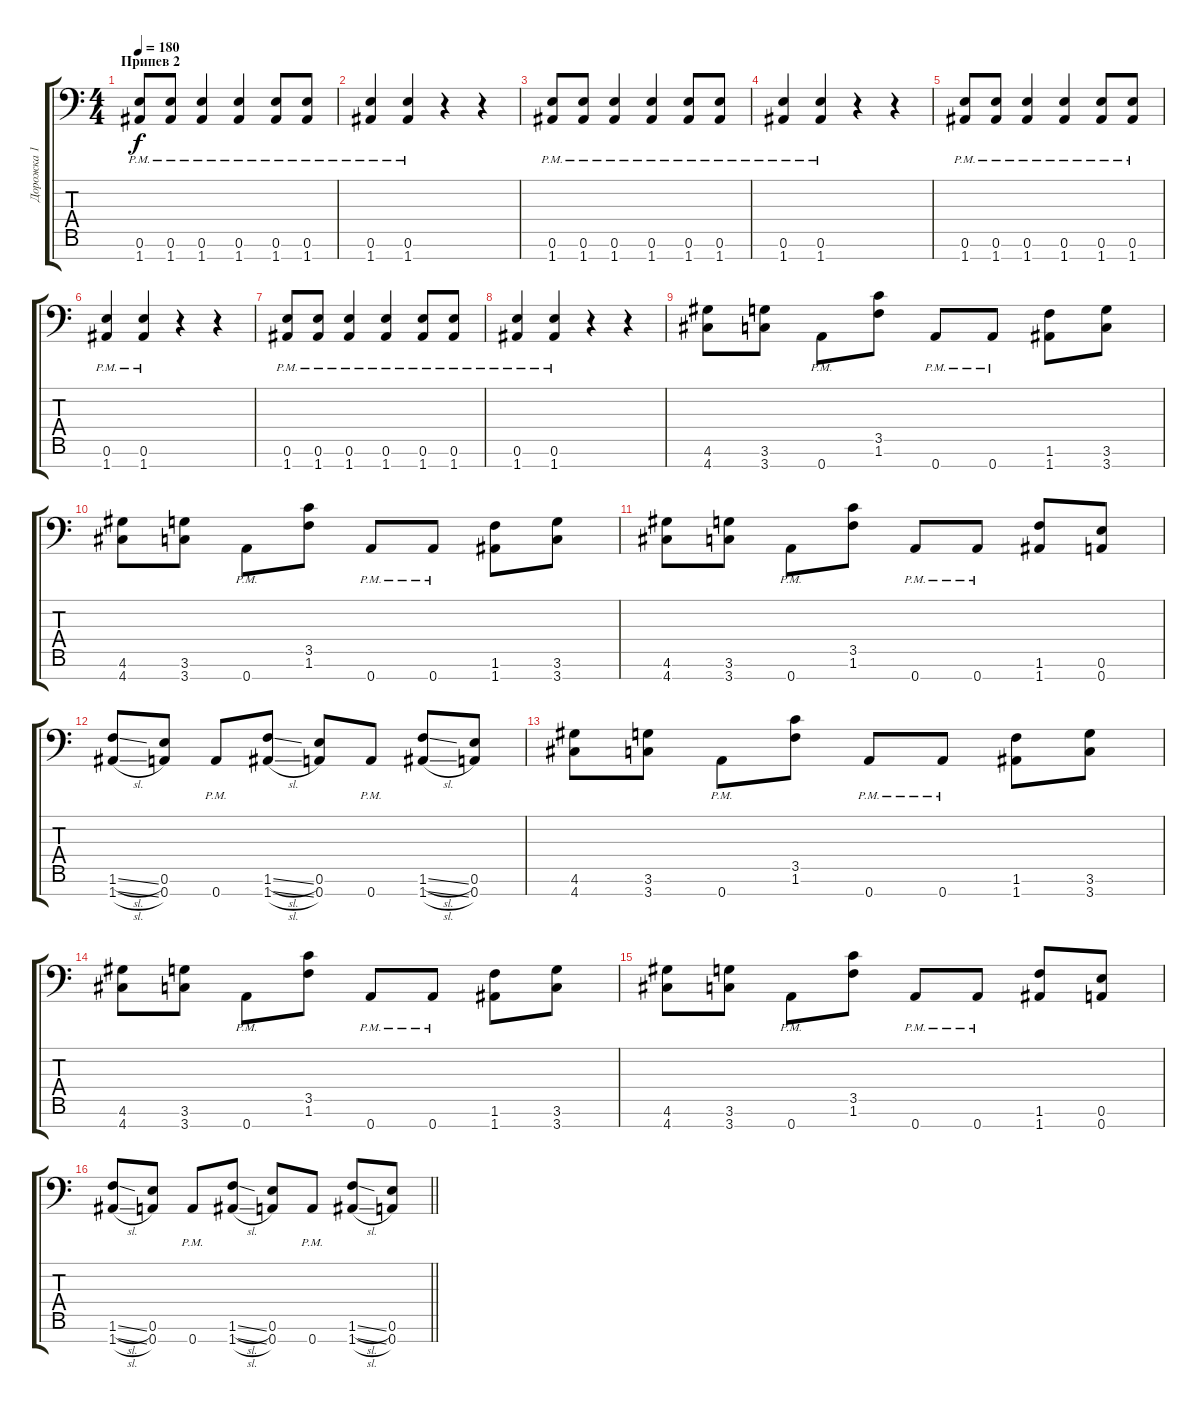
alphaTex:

\track ("Дорожка 1" "Дорожка 1") {instrument distortionguitar}
\staff {score tabs}
\tuning (E4 B3 G3 D3 A2 E2 A1) {hide}
\ts (4 4)
\section ("" "Припев 2")
\tempo 180
\clef f4
\ks c
(0.6{pm} 1.7{pm}).8{dy f} (0.6{pm} 1.7{pm}).8 (0.6{pm} 1.7{pm}).4 (0.6{pm} 1.7{pm}).4 (0.6{pm} 1.7{pm}).8 (0.6{pm} 1.7{pm}).8 |
(0.6{pm} 1.7{pm}).4 (0.6{pm} 1.7{pm}).4 r.4 r.4 |
(0.6{pm} 1.7{pm}).8 (0.6{pm} 1.7{pm}).8 (0.6{pm} 1.7{pm}).4 (0.6{pm} 1.7{pm}).4 (0.6{pm} 1.7{pm}).8 (0.6{pm} 1.7{pm}).8 |
(0.6{pm} 1.7{pm}).4 (0.6{pm} 1.7{pm}).4 r.4 r.4 |
(0.6{pm} 1.7{pm}).8 (0.6{pm} 1.7{pm}).8 (0.6{pm} 1.7{pm}).4 (0.6{pm} 1.7{pm}).4 (0.6{pm} 1.7{pm}).8 (0.6{pm} 1.7{pm}).8 |
(0.6{pm} 1.7{pm}).4 (0.6{pm} 1.7{pm}).4 r.4 r.4 |
(0.6{pm} 1.7{pm}).8 (0.6{pm} 1.7{pm}).8 (0.6{pm} 1.7{pm}).4 (0.6{pm} 1.7{pm}).4 (0.6{pm} 1.7{pm}).8 (0.6{pm} 1.7{pm}).8 |
(0.6{pm} 1.7{pm}).4 (0.6{pm} 1.7{pm}).4 r.4 r.4 |
(4.6 4.7).8 (3.6 3.7).8 0.7{pm}.8 (3.5 1.6).8 0.7{pm}.8 0.7{pm}.8 (1.6 1.7).8 (3.6 3.7).8 |
(4.6 4.7).8 (3.6 3.7).8 0.7{pm}.8 (3.5 1.6).8 0.7{pm}.8 0.7{pm}.8 (1.6 1.7).8 (3.6 3.7).8 |
(4.6 4.7).8 (3.6 3.7).8 0.7{pm}.8 (3.5 1.6).8 0.7{pm}.8 0.7{pm}.8 (1.6 1.7).8 (0.6 0.7).8 |
(1.6{sl} 1.7{sl}).8 (0.6 0.7).8 0.7{pm}.8 (1.6{sl} 1.7{sl}).8 (0.6 0.7).8 0.7{pm}.8 (1.6{sl} 1.7{sl}).8 (0.6 0.7).8 |
(4.6 4.7).8 (3.6 3.7).8 0.7{pm}.8 (3.5 1.6).8 0.7{pm}.8 0.7{pm}.8 (1.6 1.7).8 (3.6 3.7).8 |
(4.6 4.7).8 (3.6 3.7).8 0.7{pm}.8 (3.5 1.6).8 0.7{pm}.8 0.7{pm}.8 (1.6 1.7).8 (3.6 3.7).8 |
(4.6 4.7).8 (3.6 3.7).8 0.7{pm}.8 (3.5 1.6).8 0.7{pm}.8 0.7{pm}.8 (1.6 1.7).8 (0.6 0.7).8 |
\barLineRight lightlight
(1.6{sl} 1.7{sl}).8 (0.6 0.7).8 0.7{pm}.8 (1.6{sl} 1.7{sl}).8 (0.6 0.7).8 0.7{pm}.8 (1.6{sl} 1.7{sl}).8 (0.6 0.7).8
